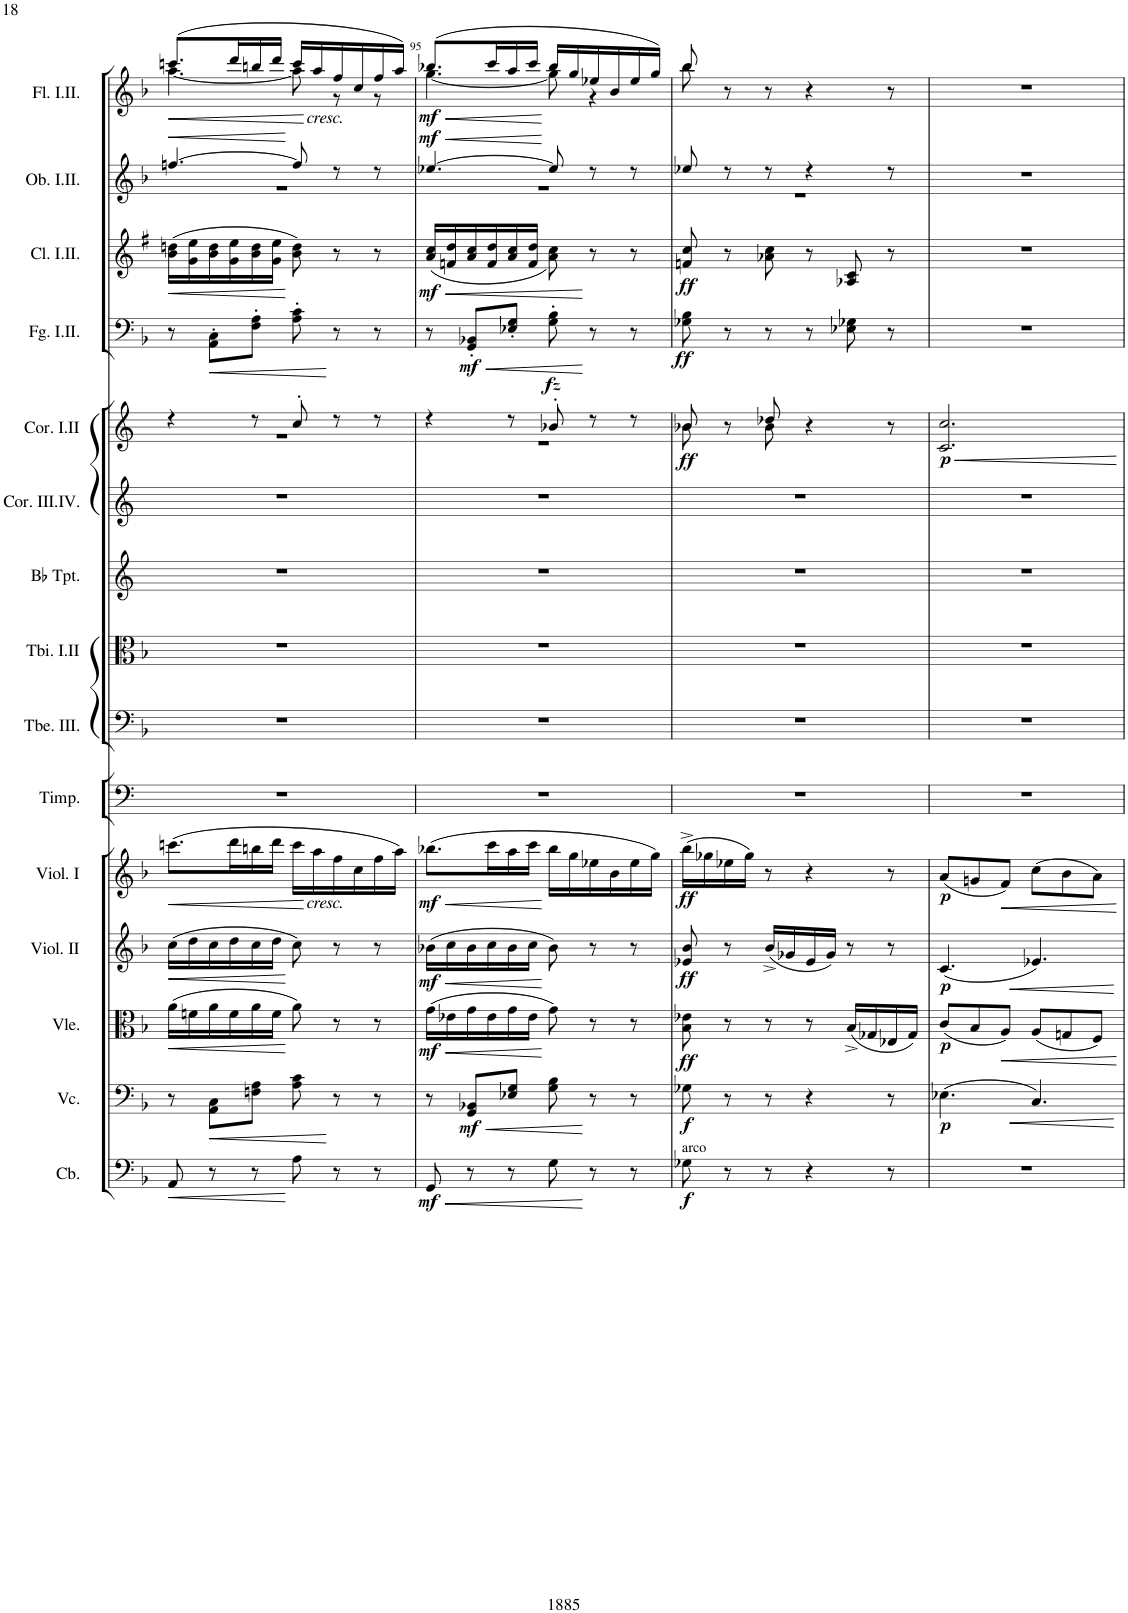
**kern	**dynam	**kern	**dynam	**kern	**dynam	**kern	**dynam	**kern	**dynam	**kern	**kern	**kern	**kern	**kern	**kern	**dynam	**kern	**dynam	**kern	**dynam	**kern	**dynam	**kern	**dynam
*part15	*part15	*part14	*part14	*part13	*part13	*part12	*part12	*part11	*part11	*part10	*part9	*part8	*part7	*part6	*part5	*part5	*part4	*part4	*part3	*part3	*part2	*part2	*part1	*part1
*staff15	*staff15	*staff14	*staff14	*staff13	*staff13	*staff12	*staff12	*staff11	*staff11	*staff10	*staff9	*staff8	*staff7	*staff6	*staff5	*staff5	*staff4	*staff4	*staff3	*staff3	*staff2	*staff2	*staff1	*staff1
*I"Contrabassi	*	*I"Violoncelli	*	*I"Viole	*	*I"Violini II	*	*I"Violini I	*	*I"Timpani D, A	*I"Trombone III.	*I"Tromboni I.II.	*I"Trombe I.II. in D	*I"Corni in D III.IV.	*I"Corni in F I.II.	*	*I"Fagotti I.II.	*	*I"Clarinetti in B I.II.	*	*I"Oboi I.II.	*	*I"Flauti I.II.	*
*I'Cb.	*	*I'Vc.	*	*I'Vle.	*	*I'Viol. II	*	*I'Viol. I	*	*I'Timp.	*I'Tbe. III.	*I'Tbi. I.II	*I'Tbe. I.II.	*I'Cor. III.IV.	*I'Cor. I.II	*	*I'Fg. I.II.	*	*I'Cl. I.II.	*	*I'Ob. I.II.	*	*I'Fl. I.II.	*
!!LO:PB:g=z
*clefF4	*	*clefF4	*	*clefC3	*	*clefG2	*	*clefG2	*	*clefF4	*clefF4	*clefC3	*clefG2	*clefG2	*clefG2	*	*clefF4	*	*clefG2	*	*clefG2	*	*clefG2	*
*Trd7c12	*	*	*	*	*	*	*	*	*	*	*	*	*Trd1c2	*Trd6c10	*Trd4c7	*	*	*	*Trd1c2	*	*	*	*	*
*k[b-]	*	*k[b-]	*	*k[b-]	*	*k[b-]	*	*k[b-]	*	*k[]	*k[b-]	*k[b-]	*k[]	*k[]	*k[]	*	*k[b-]	*	*k[f#]	*	*k[b-]	*	*k[b-]	*
*M6/8	*	*M6/8	*	*M6/8	*	*M6/8	*	*M6/8	*	*M6/8	*M6/8	*M6/8	*M6/8	*M6/8	*M6/8	*	*M6/8	*	*M6/8	*	*M6/8	*	*M6/8	*
=94	=94	=94	=94	=94	=94	=94	=94	=94	=94	=94	=94	=94	=94	=94	=94	=94	=94	=94	=94	=94	=94	=94	=94	=94
!	!LO:HP:b	!	!	!	!LO:HP:b	!	!LO:HP:b	!	!LO:HP:b	!	!	!	!	!	!	!	!	!	!	!LO:HP:b	!	!LO:HP:b	!	!LO:HP:b
*	*	*	*	*	*	*	*	*	*	*	*	*	*	*	*^	*	*	*	*	*	*^	*	*^	*
8AA/	<	8r	.	(16a\LL	<	(16cc\LL	<	(8.cccn\L	<	2.r	2.r	2.r	2.r	2.r	4r	2.r	.	8r	.	(16b\ 16ddn\LL	<	[4.ffn/	2.r	<	(8.cccn/L	[4.aa\	<
.	.	.	.	16fn\	.	16dd\	.	.	.	.	.	.	.	.	.	.	.	.	.	16g\ 16ee\	.	.	.	.	.	.	.
!	!	!	!LO:HP:b	!	!	!	!	!	!	!	!	!	!	!	!	!	!	!	!LO:HP:b	!	!	!	!	!	!	!	!
8r	.	8AA\ 8C\L	<	16a\	.	16cc\	.	.	.	.	.	.	.	.	.	.	.	8AA\' 8C\'L	<	16b\ 16dd\	.	.	.	.	.	.	.
.	.	.	.	16f\	.	16dd\	.	16ddd\L	.	.	.	.	.	.	.	.	.	.	.	16g\ 16ee\	.	.	.	.	16ddd/L	.	.
8r	.	8Fn\ 8A\J	.	16a\	.	16cc\	.	16bbn\	.	.	.	.	.	.	8r	.	.	8F\' 8A\'J	.	16b\ 16dd\	.	.	.	.	16bbn/	.	.
.	.	.	.	16f\JJ	.	16dd\JJ	.	16ddd\JJ	.	.	.	.	.	.	.	.	.	.	.	16g\ 16ee\JJ	.	.	.	.	16ddd/JJ	.	.
8A\	.	8A\ 8c\	.	8a\)	.	8cc\)	.	16ccc\LL	.	.	.	.	.	.	8cc'/	.	.	8A\' 8c\'	.	8b\ 8dd\)	.	8ff/]	.	[	16ccc/LL	8aa\]	.
.	.	.	.	.	.	.	.	16aa\	.	.	.	.	.	.	.	.	.	.	.	.	.	.	.	.	16aa/	.	.
8r	.	8r	.	8r	.	8r	.	16ff\	.	.	.	.	.	.	8r	.	.	8r	.	8r	.	8r	.	.	16ff/	8r	.
.	.	.	.	.	.	.	.	16cc\	.	.	.	.	.	.	.	.	.	.	.	.	.	.	.	.	16cc/	.	.
8r	.	8r	.	8r	.	8r	.	16ff\	.	.	.	.	.	.	8r	.	.	8r	.	8r	.	8r	.	.	16ff/	8r	.
.	.	.	.	.	.	.	.	16aa\JJ)	.	.	.	.	.	.	.	.	.	.	.	.	.	.	.	.	16aa/JJ)	.	.
*	*	*	*	*	*	*	*	*	*	*	*	*	*	*	*	*	*	*	*	*	*	*v	*v	*	*	*	*
*	*	*	*	*	*	*	*	*	*	*	*	*	*	*	*v	*v	*	*	*	*	*	*	*	*v	*v	*
.	.	.	.	.	.	.	.	.	.	.	.	.	.	.	.	.	.	.	.	.	.	.	.	[
!	!	!	!	!	!	!	!	!	!	!	!	!	!	!	!	!	!	!	!	!	!	!	!LO:TX:b:i:t=cresc.	!
!	!	!	!	!	!	!	!	!LO:TX:b:i:t=cresc.	!	!	!	!	!	!	!	!	!	!	!	!	!	!	!	!
=95	=95	=95	=95	=95	=95	=95	=95	=95	=95	=95	=95	=95	=95	=95	=95	=95	=95	=95	=95	=95	=95	=95	=95	=95
!	!LO:DY:b	!	!	!	!LO:HP:b	!	!LO:HP:b	!	!LO:HP:b	!	!	!	!	!	!	!	!	!	!	!	!	!LO:HP:b	!	!LO:HP:b
*	*	*	*	*	*	*	*	*	*	*	*	*	*	*	*^	*	*	*	*	*	*^	*	*^	*
!	!	!	!	!	!LO:DY:n=1:b	!	!LO:DY:n=1:b	!	!LO:DY:n=1:b	!	!	!	!	!	!	!	!	!	!	!	!LO:DY:b	!	!	!LO:DY:n=1:a	!	!	!LO:DY:n=1:b
8GG/	mf	8r	.	(16g\LL	< mf	(16b-X\LL	< mf	(8.bb-X\L	< mf	2.r	2.r	2.r	2.r	2.r	4r	2.r	.	8r	.	(<16a/ 16cc/LL	mf	[4.ee-X/	2.r	< mf	(8.bb-X/L	[4.gg\	< mf
.	.	.	.	16e-X\	.	16cc\	.	.	.	.	.	.	.	.	.	.	.	.	.	16fn/ 16dd/	.	.	.	.	.	.	.
!	!	!	!LO:HP:b	!	!	!	!	!	!	!	!	!	!	!	!	!	!	!	!	!	!	!	!	!	!	!	!
!	!	!	!LO:DY:n=1:b	!	!	!	!	!	!	!	!	!	!	!	!	!	!	!	!LO:DY:b	!	!	!	!	!	!	!	!
8r	.	8GG/ 8BB-X/L	< mf	16g\	.	16b-\	.	.	.	.	.	.	.	.	.	.	.	8GG/' 8BB-X/'L	mf	16a/ 16cc/	.	.	.	.	.	.	.
.	.	.	.	16e-\	.	16cc\	.	16ccc\L	.	.	.	.	.	.	.	.	.	.	.	16f/ 16dd/	.	.	.	.	16ccc/L	.	.
8r	.	8E-X/ 8G/J	.	16g\	.	16b-\	.	16aa\	.	.	.	.	.	.	8r	.	.	8E-X/' 8G/'J	.	16a/ 16cc/	.	.	.	.	16aa/	.	.
.	.	.	.	16e-\JJ	.	16cc\JJ	.	16ccc\JJ	.	.	.	.	.	.	.	.	.	.	.	16f/ 16dd/JJ	.	.	.	.	16ccc/JJ	.	.
!	!	!	!	!	!	!	!	!	!	!	!	!	!	!	!	!	!LO:DY:a	!	!	!	!	!	!	!	!	!	!
8G\	.	8G\ 8B-\	.	8g\)	[	8b-\)	[	16bb-\LL	[	.	.	.	.	.	8b-X'/	.	fz	8G\' 8B-\'	.	8a\ 8cc\)	.	8ee-/]	.	[	16bb-/LL	8gg\]	[
.	.	.	.	.	.	.	.	16gg\	.	.	.	.	.	.	.	.	.	.	.	.	.	.	.	.	16gg/	.	.
8r	[	8r	[	8r	.	8r	.	16ee-X\	.	.	.	.	.	.	8r	.	.	8r	[	8r	[	8r	.	.	16ee-X/	4r	.
.	.	.	.	.	.	.	.	16b-\	.	.	.	.	.	.	.	.	.	.	.	.	.	.	.	.	16b-/	.	.
8r	.	8r	.	8r	.	8r	.	16ee-\	.	.	.	.	.	.	8r	.	.	8r	.	8r	.	8r	.	.	16ee-/	.	.
.	.	.	.	.	.	.	.	16gg\JJ)	.	.	.	.	.	.	.	.	.	.	.	.	.	.	.	.	16gg/JJ)	.	.
=96	=96	=96	=96	=96	=96	=96	=96	=96	=96	=96	=96	=96	=96	=96	=96	=96	=96	=96	=96	=96	=96	=96	=96	=96	=96	=96	=96
!LO:TX:a:t=arco	!	!	!	!	!	!	!	!	!	!	!	!	!	!	!	!	!	!	!	!	!	!	!	!	!	!	!
!	!LO:DY:b	!	!LO:DY:b	!	!LO:DY:b	!	!LO:DY:b	!	!LO:DY:b	!	!	!	!	!	!	!	!LO:DY:b	!	!LO:DY:b	!	!LO:DY:b	!	!	!	!	!	!
8G-X\	f	8G-X\	f	8B-\ 8e-X\	ff	8e-X/ 8b-/	ff	(16bb-^\LL	ff	2.r	2.r	2.r	2.r	2.r	8b-X/	8b-\	ff	8G-X\ 8B-\	ff	8fn/ 8cc/	ff	8ee-X/	2.r	.	8bb-/	8bb-\	.
.	.	.	.	.	.	.	.	16gg-X\	.	.	.	.	.	.	.	.	.	.	.	.	.	.	.	.	.	.	.
8r	.	8r	.	8r	.	8r	.	16ee-X\	.	.	.	.	.	.	8r	8ryy	.	8r	.	8r	.	8r	.	.	8r	8ryy	.
.	.	.	.	.	.	.	.	16gg-\JJ)	.	.	.	.	.	.	.	.	.	.	.	.	.	.	.	.	.	.	.
8r	.	8r	.	8r	.	(16b-^/LL	.	8r	.	.	.	.	.	.	8dd-X/	8b-\	.	8r	.	8a-X\ 8cc\	.	8r	.	.	8r	8ryy	.
.	.	.	.	.	.	16g-X/	.	.	.	.	.	.	.	.	.	.	.	.	.	.	.	.	.	.	.	.	.
4r	.	4r	.	8r	.	16e-/	.	4r	.	.	.	.	.	.	4r	4ryy	.	8r	.	8r	.	4r	.	.	4r	4ryy	.
.	.	.	.	.	.	16g-/JJ)	.	.	.	.	.	.	.	.	.	.	.	.	.	.	.	.	.	.	.	.	.
.	.	.	.	(16B-^/LL	.	8r	.	.	.	.	.	.	.	.	.	.	.	8E-X\ 8G-X\	.	8A-X/ 8c/	.	.	.	.	.	.	.
.	.	.	.	16G-X/	.	.	.	.	.	.	.	.	.	.	.	.	.	.	.	.	.	.	.	.	.	.	.
8r	.	8r	.	16E-X/	.	8r	.	8r	.	.	.	.	.	.	8r	8ryy	.	8r	.	8r	.	8r	.	.	8r	8ryy	.
.	.	.	.	16G-/JJ)	.	.	.	.	.	.	.	.	.	.	.	.	.	.	.	.	.	.	.	.	.	.	.
*	*	*	*	*	*	*	*	*	*	*	*	*	*	*	*	*	*	*	*	*	*	*v	*v	*	*	*	*
*	*	*	*	*	*	*	*	*	*	*	*	*	*	*	*v	*v	*	*	*	*	*	*	*	*v	*v	*
=97	=97	=97	=97	=97	=97	=97	=97	=97	=97	=97	=97	=97	=97	=97	=97	=97	=97	=97	=97	=97	=97	=97	=97	=97
!	!	!	!LO:DY:b	!	!LO:DY:b	!	!LO:DY:b	!	!LO:DY:b	!	!	!	!	!	!	!LO:DY:b	!	!	!	!	!	!	!	!
2.r	.	(4.E-X\	p	(8c/L	p	(4.c/	p	(8a/L	p	2.r	2.r	2.r	2.r	2.r	2.c/ 2.cc/	p	2.r	.	2.r	.	2.r	.	2.r	.
.	.	.	.	8B-/	.	.	.	8gn/	.	.	.	.	.	.	.	.	.	.	.	.	.	.	.	.
.	.	.	.	8A/J)	.	.	.	8f/J)	.	.	.	.	.	.	.	.	.	.	.	.	.	.	.	.
.	.	4.C/)	.	(8A/L	.	4.e-X/)	.	(8cc\L	.	.	.	.	.	.	.	.	.	.	.	.	.	.	.	.
.	.	.	.	8Gn/	.	.	.	8b-\	.	.	.	.	.	.	.	.	.	.	.	.	.	.	.	.
.	.	.	.	8F/J)	.	.	.	8a\J)	.	.	.	.	.	.	.	.	.	.	.	.	.	.	.	.
.	.	.	[	.	[	.	[	.	[	.	.	.	.	.	.	.	.	.	.	.	.	.	.	.
=	=	=	=	=	=	=	=	=	=	=	=	=	=	=	=	=	=	=	=	=	=	=	=	=
*-	*-	*-	*-	*-	*-	*-	*-	*-	*-	*-	*-	*-	*-	*-	*-	*-	*-	*-	*-	*-	*-	*-	*-	*-
